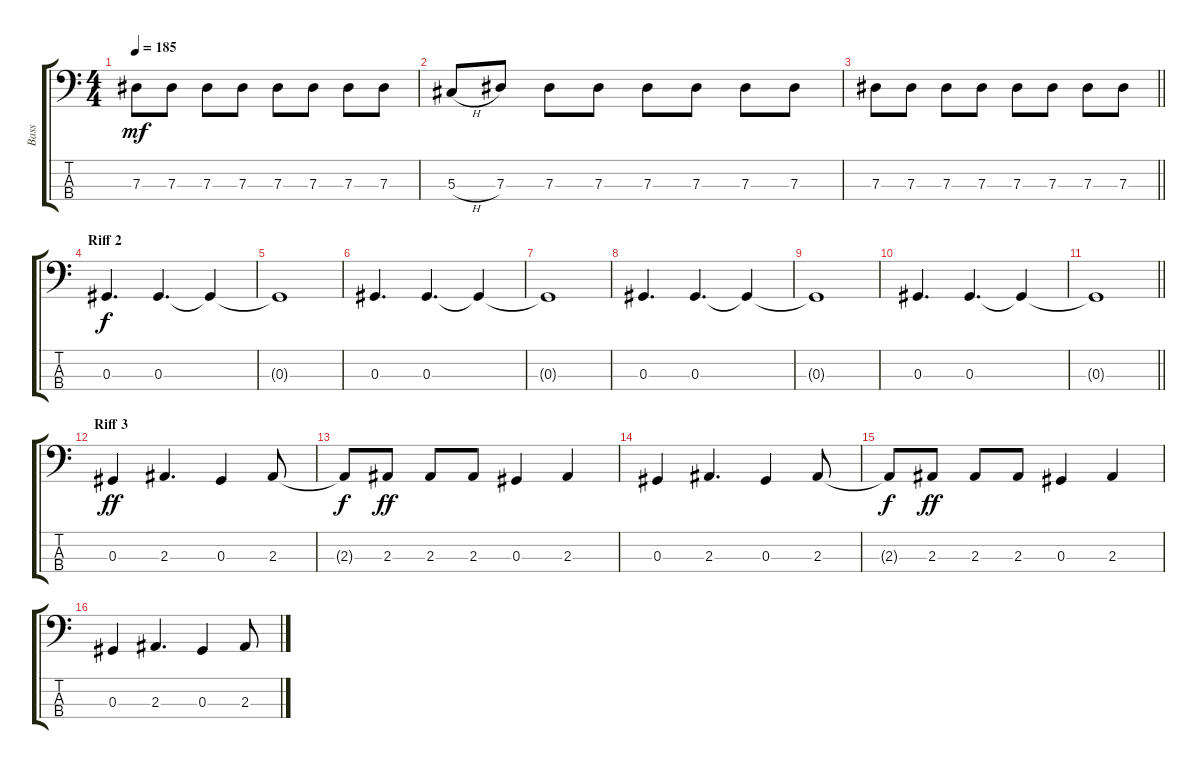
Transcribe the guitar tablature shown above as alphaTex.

\track ("Bass" "Bass") {instrument electricbassfinger}
\staff {score tabs}
\tuning (Gb2 Db2 Ab1 Eb1) {hide}
\ts (4 4)
\tempo 185
\clef f4
\ks c
7.3.8{dy mf} 7.3.8 7.3.8 7.3.8 7.3.8 7.3.8 7.3.8 7.3.8 |
5.3{h}.8 7.3.8 7.3.8 7.3.8 7.3.8 7.3.8 7.3.8 7.3.8 |
\barLineRight lightlight
7.3.8 7.3.8 7.3.8 7.3.8 7.3.8 7.3.8 7.3.8 7.3.8 |
\section ("" "Riff 2")
0.3.4{d dy f} 0.3.4{d} 0.3{t}.4 |
0.3{t}.1 |
0.3.4{d} 0.3.4{d} 0.3{t}.4 |
0.3{t}.1 |
0.3.4{d} 0.3.4{d} 0.3{t}.4 |
0.3{t}.1 |
0.3.4{d} 0.3.4{d} 0.3{t}.4 |
\barLineRight lightlight
0.3{t}.1 |
\section ("" "Riff 3")
0.3.4{dy ff} 2.3.4{d} 0.3.4 2.3.8 |
2.3{t}.8{dy f} 2.3.8{dy ff} 2.3.8 2.3.8 0.3.4 2.3.4 |
0.3.4 2.3.4{d} 0.3.4 2.3.8 |
2.3{t}.8{dy f} 2.3.8{dy ff} 2.3.8 2.3.8 0.3.4 2.3.4 |
0.3.4 2.3.4{d} 0.3.4 2.3.8
